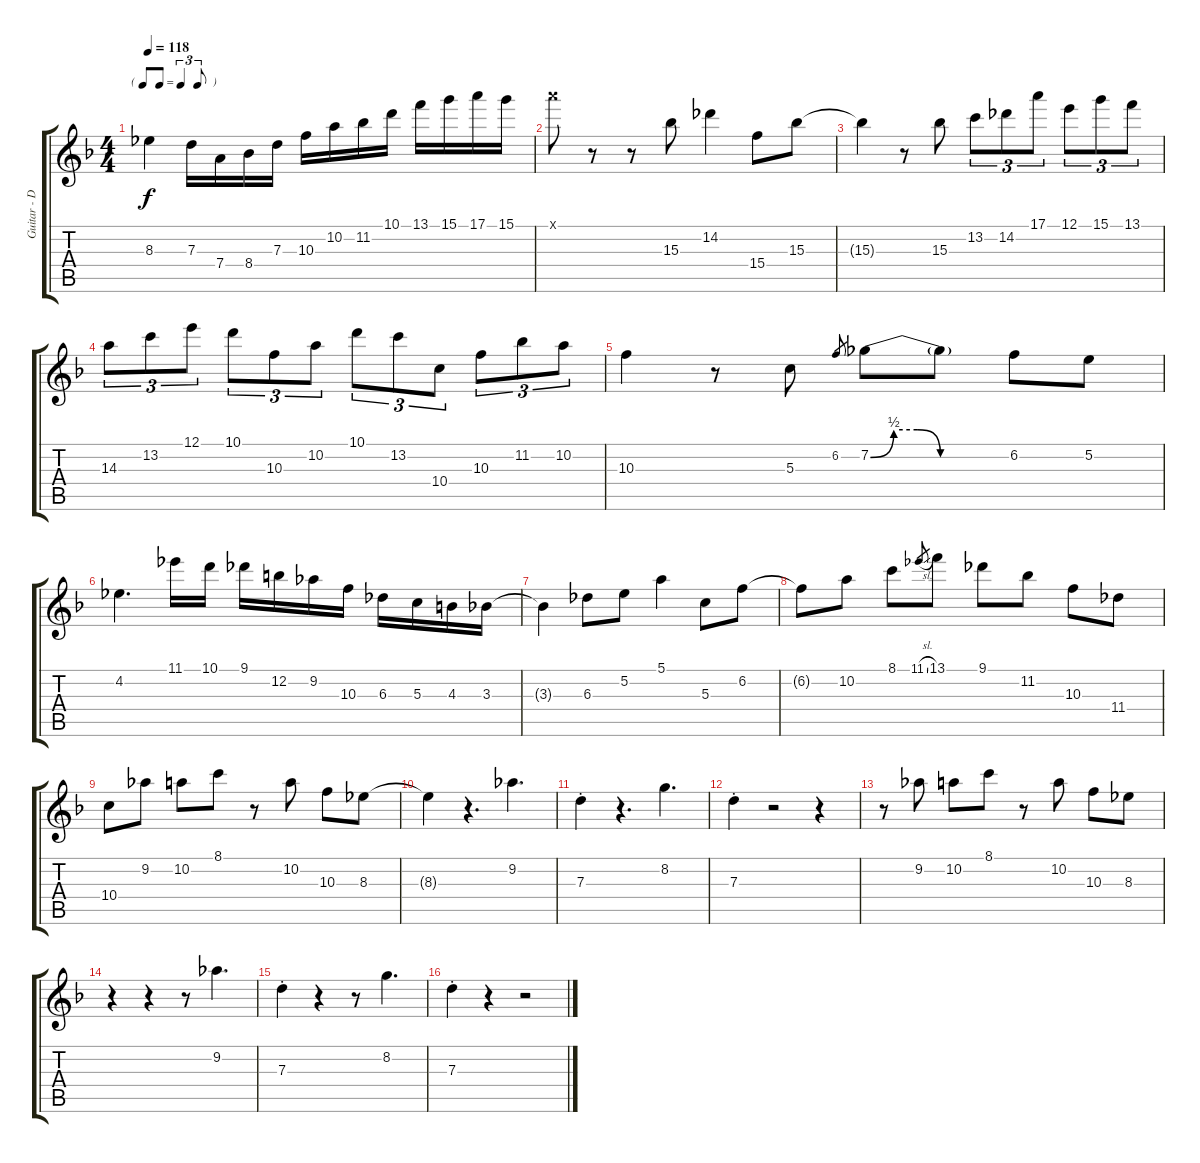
\track ("Guitar - Django Reinhardt" "Guitar - D") {instrument electricguitarjazz}
\staff {score tabs}
\tuning (E4 B3 G3 D3 A2 E2) {hide}
\ts (4 4)
\tf triplet8th
\tempo 118
\clef g2
\ks f
8.3.4{dy f} 7.3.16 7.4.16 8.4.16 7.3.16 10.3.16 10.2.16 11.2.16 10.1.16 13.1.16 15.1.16 17.1.16 15.1.16 |
17.1{x}.8 r.8 r.8 15.3.8 14.2.4 15.4.8 15.3.8 |
15.3{t}.4 r.8 15.3.8 13.2.8{tu (3 2)} 14.2.8{tu (3 2)} 17.1.8{tu (3 2)} 12.1.8{tu (3 2)} 15.1.8{tu (3 2)} 13.1.8{tu (3 2)} |
14.3.8{tu (3 2)} 13.2.8{tu (3 2)} 12.1.8{tu (3 2)} 10.1.8{tu (3 2)} 10.3.8{tu (3 2)} 10.2.8{tu (3 2)} 10.1.8{tu (3 2)} 13.2.8{tu (3 2)} 10.4.8{tu (3 2)} 10.3.8{tu (3 2)} 11.2.8{tu (3 2)} 10.2.8{tu (3 2)} |
10.3.4 r.8 5.3.8 6.2.8{gr} 7.2{be (custom 0 0 10 2 20 2 30 0 60 0)}.8 7.2{t}.8 6.2.8 5.2.8 |
4.2.4{d} 11.1.16 10.1.16 9.1.16 12.2.16 9.2.16 10.3.16 6.3.16 5.3.16 4.3.16 3.3.16 |
3.3{t}.4 6.3.8 5.2.8 5.1.4 5.3.8 6.2.8 |
6.2{t}.8 10.2.8 8.1.8 11.1{sl}.8{gr} 13.1.8 9.1.8 11.2.8 10.3.8 11.4.8 |
10.4.8 9.2.8 10.2.8 8.1.8 r.8 10.2.8 10.3.8 8.3.8 |
8.3{t}.4 r.4{d} 9.2.4{d} |
7.3{st}.4 r.4{d} 8.2.4{d} |
7.3{st}.4 r.2 r.4 |
r.8 9.2.8 10.2.8 8.1.8 r.8 10.2.8 10.3.8 8.3.8 |
r.4 r.4 r.8 9.2.4{d} |
7.3{st}.4 r.4 r.8 8.2.4{d} |
7.3{st}.4 r.4 r.2
